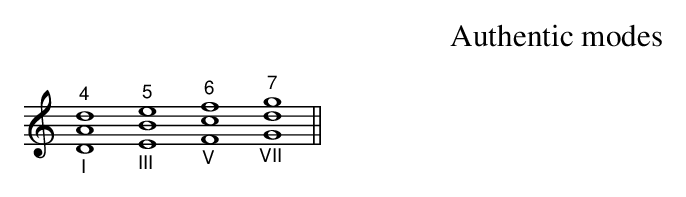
X:1
T:Authentic modes
M:none
L:1/1
K:C
"^4" "_I"   [DAd]\
"^5" "_III" [EBe]\
"^6" "_V"   [Fcf]\
"^7" "_VII" [Gdg]||

And here is a horizontal presentation of the system of Odo of Cluny,
which was less formally sophisticated but described a wider range
of tunes.  I've split the authentic ones into rising and falling forms
and the plagal ones into notes below the tonal centre and those above.
The reciting tones are stated at the beginning and in the middle.
